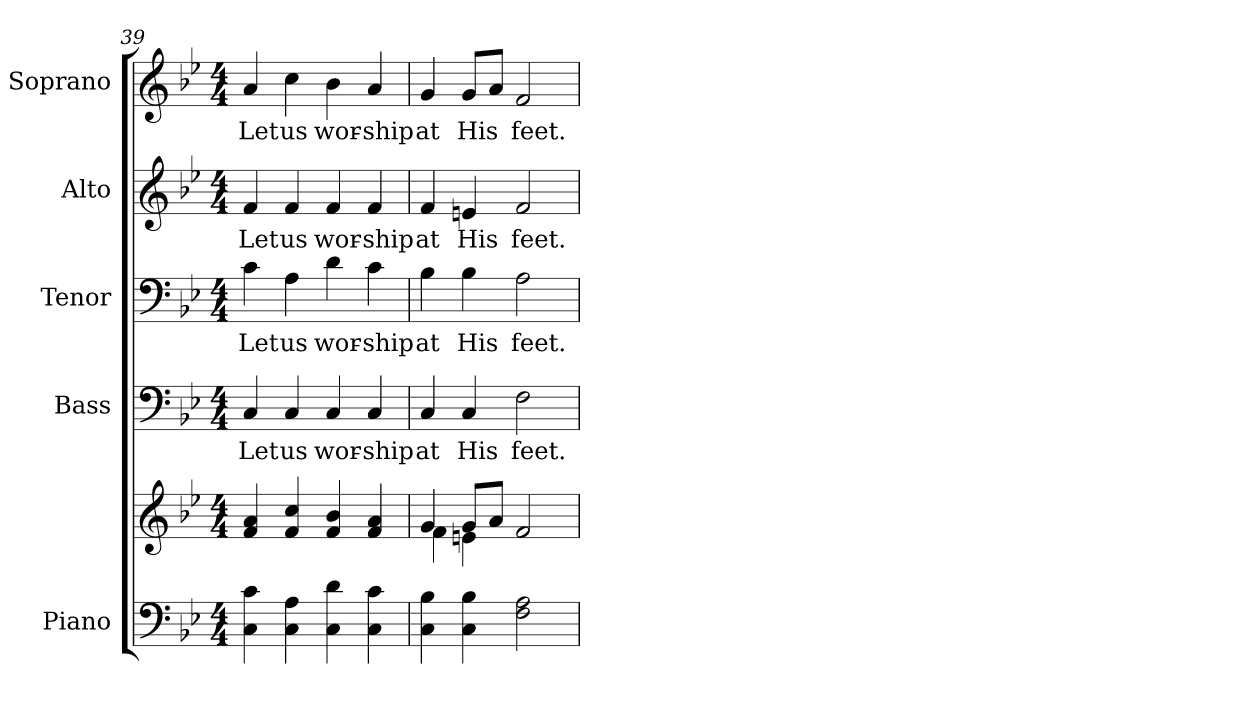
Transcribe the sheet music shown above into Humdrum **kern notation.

**kern	**kern	**kern	**text	**kern	**text	**kern	**text	**kern	**text
*part5	*part5	*part4	*part4	*part3	*part3	*part2	*part2	*part1	*part1
*staff6	*staff5	*staff4	*staff4	*staff3	*staff3	*staff2	*staff2	*staff1	*staff1
*I"Piano	*	*I"Bass	*	*I"Tenor	*	*I"Alto	*	*I"Soprano	*
*I'Pno.	*	*I'B.	*	*I'T.	*	*I'A.	*	*I'S.	*
*clefF4	*clefG2	*clefF4	*	*clefF4	*	*clefG2	*	*clefG2	*
*k[b-e-]	*k[b-e-]	*k[b-e-]	*	*k[b-e-]	*	*k[b-e-]	*	*k[b-e-]	*
*B-:	*B-:	*B-:	*	*B-:	*	*B-:	*	*B-:	*
*M4/4	*M4/4	*M4/4	*	*M4/4	*	*M4/4	*	*M4/4	*
=39	=39	=39	=39	=39	=39	=39	=39	=39	=39
!	!	!	!LO:LY:b:color=#000000	!	!	!	!	!	!
!	!	!	!	!	!LO:LY:b:color=#000000	!	!	!	!
!	!	!	!	!	!	!	!LO:LY:b:color=#000000	!	!
!	!	!	!	!	!	!	!	!	!LO:LY:b:color=#000000
4Ci\ 4ci	4fi/ 4ai	4Ci/	Let	4ci\	Let	4fi/	Let	4ai/	Let
!	!	!	!LO:LY:b:color=#000000	!	!	!	!	!	!
!	!	!	!	!	!LO:LY:b:color=#000000	!	!	!	!
!	!	!	!	!	!	!	!LO:LY:b:color=#000000	!	!
!	!	!	!	!	!	!	!	!	!LO:LY:b:color=#000000
4Ci\ 4Ai	4fi/ 4cci	4Ci/	us	4Ai\	us	4fi/	us	4cci\	us
!	!	!	!LO:LY:b:color=#000000	!	!	!	!	!	!
!	!	!	!	!	!LO:LY:b:color=#000000	!	!	!	!
!	!	!	!	!	!	!	!LO:LY:b:color=#000000	!	!
!	!	!	!	!	!	!	!	!	!LO:LY:b:color=#000000
4Ci\ 4di	4fi/ 4b-i	4Ci/	wor-	4di\	wor-	4fi/	wor-	4b-i\	wor-
!	!	!	!LO:LY:b:color=#000000	!	!	!	!	!	!
!	!	!	!	!	!LO:LY:b:color=#000000	!	!	!	!
!	!	!	!	!	!	!	!LO:LY:b:color=#000000	!	!
!	!	!	!	!	!	!	!	!	!LO:LY:b:color=#000000
4Ci\ 4ci	4fi/ 4ai	4Ci/	-ship	4ci\	-ship	4fi/	-ship	4ai/	-ship
=40	=40	=40	=40	=40	=40	=40	=40	=40	=40
*	*^	*	*	*	*	*	*	*	*
!	!	!	!	!LO:LY:b:color=#000000	!	!	!	!	!	!
!	!	!	!	!	!	!LO:LY:b:color=#000000	!	!	!	!
!	!	!	!	!	!	!	!	!LO:LY:b:color=#000000	!	!
!	!	!	!	!	!	!	!	!	!	!LO:LY:b:color=#000000
4Ci\ 4B-i	4gi/	4fi\	4Ci/	at	4B-i\	at	4fi/	at	4gi/	at
!	!	!	!	!LO:LY:b:color=#000000	!	!	!	!	!	!
!	!	!	!	!	!	!LO:LY:b:color=#000000	!	!	!	!
!	!	!	!	!	!	!	!	!LO:LY:b:color=#000000	!	!
!	!	!	!	!	!	!	!	!	!	!LO:LY:b:color=#000000
4Ci\ 4B-i	8gi/L	4eni\	4Ci/	His	4B-i\	His	4eni/	His	8gi/L	His
.	8ai/J	.	.	.	.	.	.	.	8ai/J	.
!	!	!	!	!LO:LY:b:color=#000000	!	!	!	!	!	!
!	!	!	!	!	!	!LO:LY:b:color=#000000	!	!	!	!
!	!	!	!	!	!	!	!	!LO:LY:b:color=#000000	!	!
!	!	!	!	!	!	!	!	!	!	!LO:LY:b:color=#000000
2Fi\ 2Ai	2fi/	2ryy	2Fi\	feet.	2Ai\	feet.	2fi/	feet.	2fi/	feet.
*	*v	*v	*	*	*	*	*	*	*	*
=	=	=	=	=	=	=	=	=	=
*-	*-	*-	*-	*-	*-	*-	*-	*-	*-
